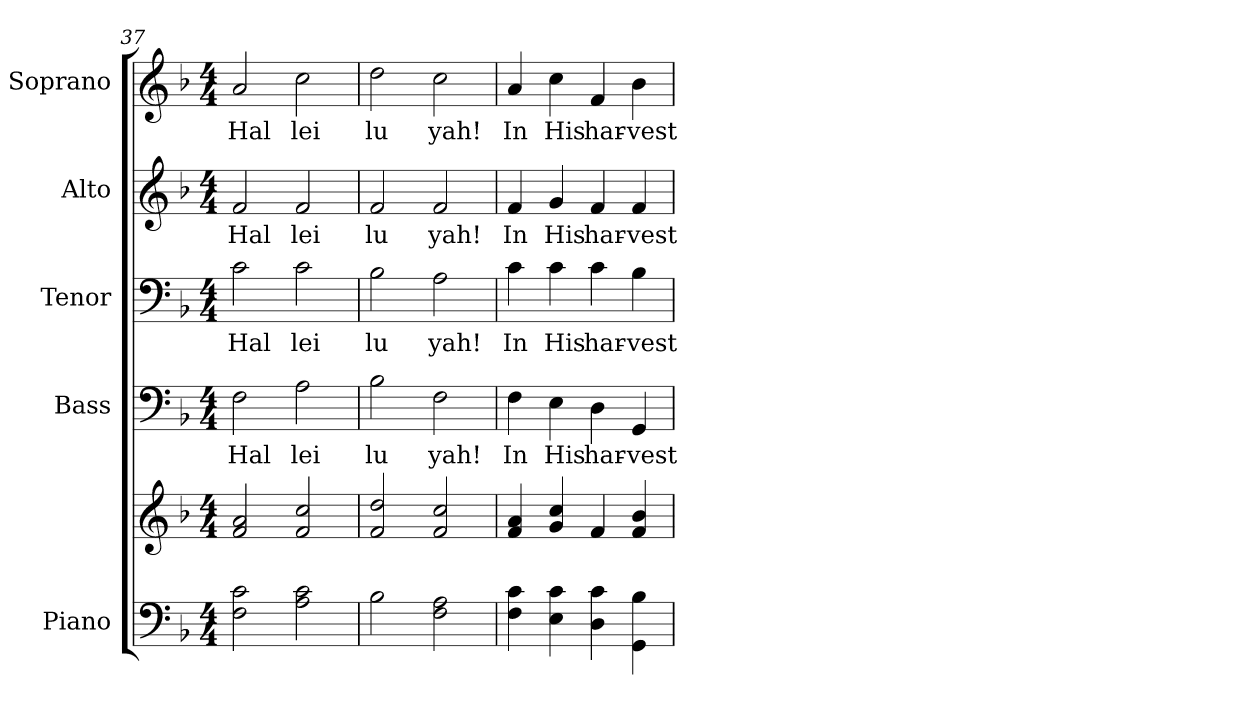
**kern	**kern	**kern	**text	**kern	**text	**kern	**text	**kern	**text
*part5	*part5	*part4	*part4	*part3	*part3	*part2	*part2	*part1	*part1
*staff6	*staff5	*staff4	*staff4	*staff3	*staff3	*staff2	*staff2	*staff1	*staff1
*I"Piano	*	*I"Bass	*	*I"Tenor	*	*I"Alto	*	*I"Soprano	*
*I'Pno.	*	*I'B.	*	*I'T.	*	*I'A.	*	*I'S.	*
*clefF4	*clefG2	*clefF4	*	*clefF4	*	*clefG2	*	*clefG2	*
*k[b-]	*k[b-]	*k[b-]	*	*k[b-]	*	*k[b-]	*	*k[b-]	*
*F:	*F:	*F:	*	*F:	*	*F:	*	*F:	*
*M4/4	*M4/4	*M4/4	*	*M4/4	*	*M4/4	*	*M4/4	*
=37	=37	=37	=37	=37	=37	=37	=37	=37	=37
!	!	!	!LO:LY:b:color=#000000	!	!	!	!	!	!
!	!	!	!	!	!LO:LY:b:color=#000000	!	!	!	!
!	!	!	!	!	!	!	!LO:LY:b:color=#000000	!	!
!	!	!	!	!	!	!	!	!	!LO:LY:b:color=#000000
2Fi\ 2ci	2fi/ 2ai	2Fi\	Hal	2ci\	Hal	2fi/	Hal	2ai/	Hal
!	!	!	!LO:LY:b:color=#000000	!	!	!	!	!	!
!	!	!	!	!	!LO:LY:b:color=#000000	!	!	!	!
!	!	!	!	!	!	!	!LO:LY:b:color=#000000	!	!
!	!	!	!	!	!	!	!	!	!LO:LY:b:color=#000000
2Ai\ 2ci	2fi/ 2cci	2Ai\	lei	2ci\	lei	2fi/	lei	2cci\	lei
!!LO:PB:g=z
=38	=38	=38	=38	=38	=38	=38	=38	=38	=38
!	!	!	!LO:LY:b:color=#000000	!	!	!	!	!	!
!	!	!	!	!	!LO:LY:b:color=#000000	!	!	!	!
!	!	!	!	!	!	!	!LO:LY:b:color=#000000	!	!
!	!	!	!	!	!	!	!	!	!LO:LY:b:color=#000000
2B-i\	2fi/ 2ddi	2B-i\	lu	2B-i\	lu	2fi/	lu	2ddi\	lu
!	!	!	!LO:LY:b:color=#000000	!	!	!	!	!	!
!	!	!	!	!	!LO:LY:b:color=#000000	!	!	!	!
!	!	!	!	!	!	!	!LO:LY:b:color=#000000	!	!
!	!	!	!	!	!	!	!	!	!LO:LY:b:color=#000000
2Fi\ 2Ai	2fi/ 2cci	2Fi\	yah!	2Ai\	yah!	2fi/	yah!	2cci\	yah!
=39	=39	=39	=39	=39	=39	=39	=39	=39	=39
!	!	!	!LO:LY:b:color=#000000	!	!	!	!	!	!
!	!	!	!	!	!LO:LY:b:color=#000000	!	!	!	!
!	!	!	!	!	!	!	!LO:LY:b:color=#000000	!	!
!	!	!	!	!	!	!	!	!	!LO:LY:b:color=#000000
4Fi\ 4ci	4fi/ 4ai	4Fi\	In	4ci\	In	4fi/	In	4ai/	In
!	!	!	!LO:LY:b:color=#000000	!	!	!	!	!	!
!	!	!	!	!	!LO:LY:b:color=#000000	!	!	!	!
!	!	!	!	!	!	!	!LO:LY:b:color=#000000	!	!
!	!	!	!	!	!	!	!	!	!LO:LY:b:color=#000000
4Ei\ 4ci	4gi/ 4cci	4Ei\	His	4ci\	His	4gi/	His	4cci\	His
!	!	!	!LO:LY:b:color=#000000	!	!	!	!	!	!
!	!	!	!	!	!LO:LY:b:color=#000000	!	!	!	!
!	!	!	!	!	!	!	!LO:LY:b:color=#000000	!	!
!	!	!	!	!	!	!	!	!	!LO:LY:b:color=#000000
4Di\ 4ci	4fi/	4Di\	har-	4ci\	har-	4fi/	har-	4fi/	har-
!	!	!	!LO:LY:b:color=#000000	!	!	!	!	!	!
!	!	!	!	!	!LO:LY:b:color=#000000	!	!	!	!
!	!	!	!	!	!	!	!LO:LY:b:color=#000000	!	!
!	!	!	!	!	!	!	!	!	!LO:LY:b:color=#000000
4GGi\ 4B-i	4fi/ 4b-i	4GGi/	-vest	4B-i\	-vest	4fi/	-vest	4b-i\	-vest
=	=	=	=	=	=	=	=	=	=
*-	*-	*-	*-	*-	*-	*-	*-	*-	*-
